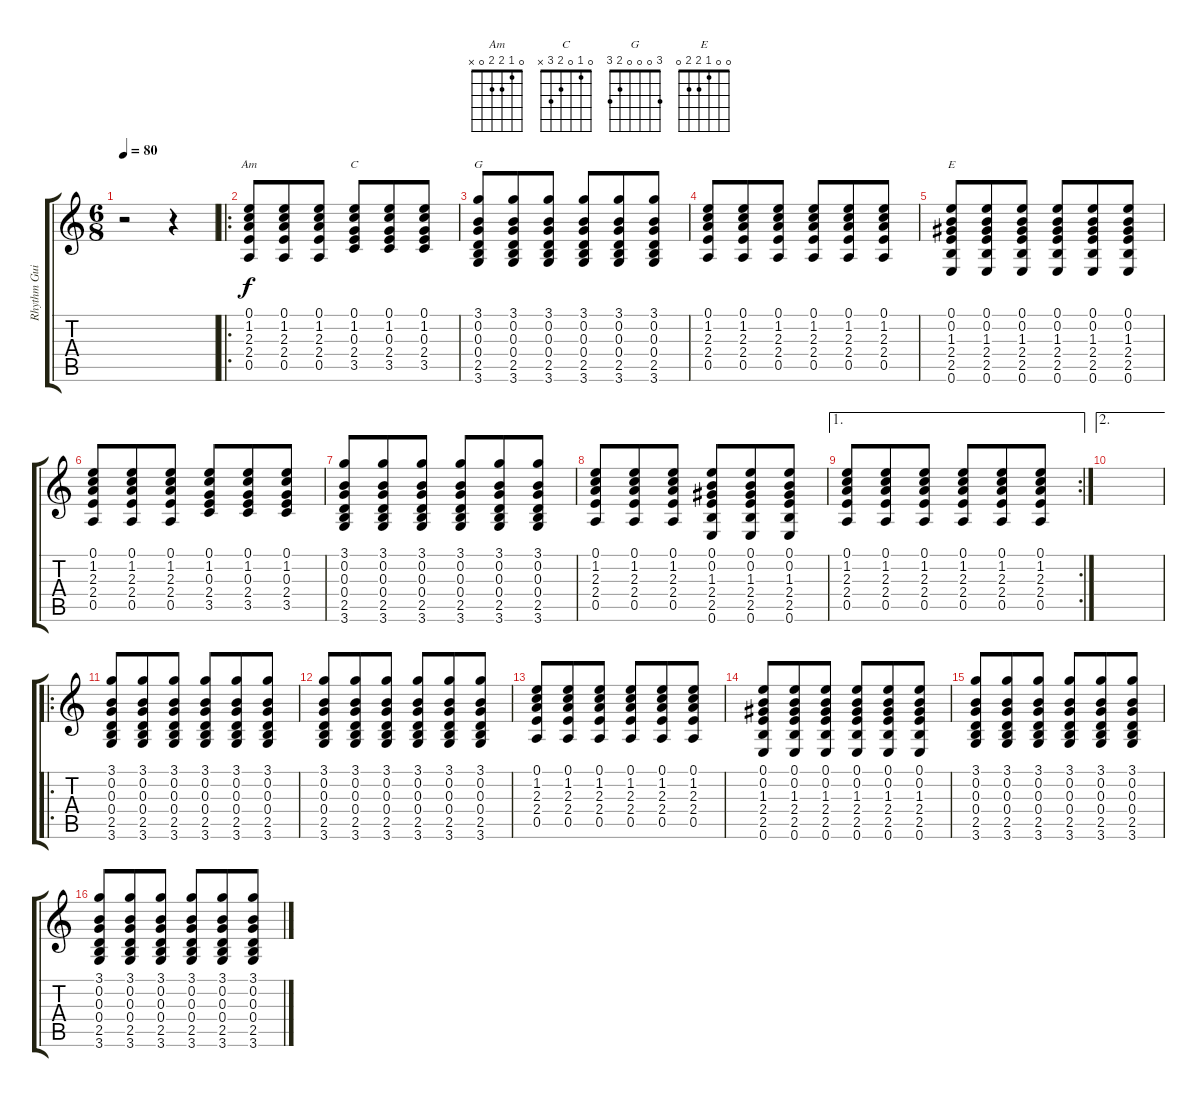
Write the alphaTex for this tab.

\track ("Rhythm Guitar" "Rhythm Gui") {mute instrument acousticguitarnylon}
\staff {score tabs}
\tuning (E4 B3 G3 D3 A2 E2) {hide}
\chord ("Am" 0 1 2 2 0 x)
\chord ("C" 0 1 0 2 3 x)
\chord ("G" 3 0 0 0 2 3)
\chord ("E" 0 0 1 2 2 0)
\ts (6 8)
\tempo 80
\clef g2
\ks c
r.2{dy f instrument acousticguitarnylon} r.4 |
\ro
(0.1 1.2 2.3 2.4 0.5).8{ch "Am"} (0.1 1.2 2.3 2.4 0.5).8 (0.1 1.2 2.3 2.4 0.5).8 (0.1 1.2 0.3 2.4 3.5).8{ch "C"} (0.1 1.2 0.3 2.4 3.5).8 (0.1 1.2 0.3 2.4 3.5).8 |
(3.1 0.2 0.3 0.4 2.5 3.6).8{ch "G"} (3.1 0.2 0.3 0.4 2.5 3.6).8 (3.1 0.2 0.3 0.4 2.5 3.6).8 (3.1 0.2 0.3 0.4 2.5 3.6).8 (3.1 0.2 0.3 0.4 2.5 3.6).8 (3.1 0.2 0.3 0.4 2.5 3.6).8 |
(0.1 1.2 2.3 2.4 0.5).8 (0.1 1.2 2.3 2.4 0.5).8 (0.1 1.2 2.3 2.4 0.5).8 (0.1 1.2 2.3 2.4 0.5).8 (0.1 1.2 2.3 2.4 0.5).8 (0.1 1.2 2.3 2.4 0.5).8 |
(0.1 0.2 1.3 2.4 2.5 0.6).8{ch "E"} (0.1 0.2 1.3 2.4 2.5 0.6).8 (0.1 0.2 1.3 2.4 2.5 0.6).8 (0.1 0.2 1.3 2.4 2.5 0.6).8 (0.1 0.2 1.3 2.4 2.5 0.6).8 (0.1 0.2 1.3 2.4 2.5 0.6).8 |
(0.1 1.2 2.3 2.4 0.5).8 (0.1 1.2 2.3 2.4 0.5).8 (0.1 1.2 2.3 2.4 0.5).8 (0.1 1.2 0.3 2.4 3.5).8 (0.1 1.2 0.3 2.4 3.5).8 (0.1 1.2 0.3 2.4 3.5).8 |
(3.1 0.2 0.3 0.4 2.5 3.6).8 (3.1 0.2 0.3 0.4 2.5 3.6).8 (3.1 0.2 0.3 0.4 2.5 3.6).8 (3.1 0.2 0.3 0.4 2.5 3.6).8 (3.1 0.2 0.3 0.4 2.5 3.6).8 (3.1 0.2 0.3 0.4 2.5 3.6).8 |
(0.1 1.2 2.3 2.4 0.5).8 (0.1 1.2 2.3 2.4 0.5).8 (0.1 1.2 2.3 2.4 0.5).8 (0.1 0.2 1.3 2.4 2.5 0.6).8 (0.1 0.2 1.3 2.4 2.5 0.6).8 (0.1 0.2 1.3 2.4 2.5 0.6).8 |
\ae 1
\rc 2
(0.1 1.2 2.3 2.4 0.5).8 (0.1 1.2 2.3 2.4 0.5).8 (0.1 1.2 2.3 2.4 0.5).8 (0.1 1.2 2.3 2.4 0.5).8 (0.1 1.2 2.3 2.4 0.5).8 (0.1 1.2 2.3 2.4 0.5).8 |
\ae 2
|
\ro
(3.1 0.2 0.3 0.4 2.5 3.6).8 (3.1 0.2 0.3 0.4 2.5 3.6).8 (3.1 0.2 0.3 0.4 2.5 3.6).8 (3.1 0.2 0.3 0.4 2.5 3.6).8 (3.1 0.2 0.3 0.4 2.5 3.6).8 (3.1 0.2 0.3 0.4 2.5 3.6).8 |
(3.1 0.2 0.3 0.4 2.5 3.6).8 (3.1 0.2 0.3 0.4 2.5 3.6).8 (3.1 0.2 0.3 0.4 2.5 3.6).8 (3.1 0.2 0.3 0.4 2.5 3.6).8 (3.1 0.2 0.3 0.4 2.5 3.6).8 (3.1 0.2 0.3 0.4 2.5 3.6).8 |
(0.1 1.2 2.3 2.4 0.5).8 (0.1 1.2 2.3 2.4 0.5).8 (0.1 1.2 2.3 2.4 0.5).8 (0.1 1.2 2.3 2.4 0.5).8 (0.1 1.2 2.3 2.4 0.5).8 (0.1 1.2 2.3 2.4 0.5).8 |
(0.1 0.2 1.3 2.4 2.5 0.6).8 (0.1 0.2 1.3 2.4 2.5 0.6).8 (0.1 0.2 1.3 2.4 2.5 0.6).8 (0.1 0.2 1.3 2.4 2.5 0.6).8 (0.1 0.2 1.3 2.4 2.5 0.6).8 (0.1 0.2 1.3 2.4 2.5 0.6).8 |
(3.1 0.2 0.3 0.4 2.5 3.6).8 (3.1 0.2 0.3 0.4 2.5 3.6).8 (3.1 0.2 0.3 0.4 2.5 3.6).8 (3.1 0.2 0.3 0.4 2.5 3.6).8 (3.1 0.2 0.3 0.4 2.5 3.6).8 (3.1 0.2 0.3 0.4 2.5 3.6).8 |
(3.1 0.2 0.3 0.4 2.5 3.6).8 (3.1 0.2 0.3 0.4 2.5 3.6).8 (3.1 0.2 0.3 0.4 2.5 3.6).8 (3.1 0.2 0.3 0.4 2.5 3.6).8 (3.1 0.2 0.3 0.4 2.5 3.6).8 (3.1 0.2 0.3 0.4 2.5 3.6).8
